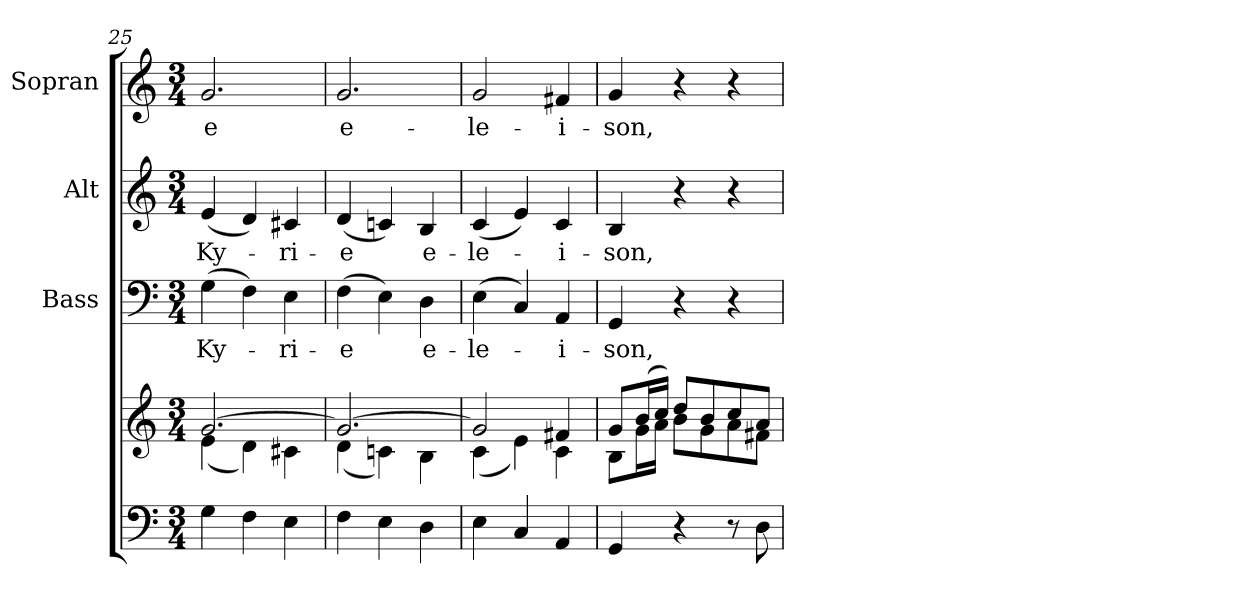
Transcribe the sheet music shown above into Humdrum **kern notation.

**kern	**kern	**kern	**text	**kern	**text	**kern	**text
*part4	*part4	*part3	*part3	*part2	*part2	*part1	*part1
*staff5	*staff4	*staff3	*staff3	*staff2	*staff2	*staff1	*staff1
*	*	*I"Bass	*	*I"Alt	*	*I"Sopran	*
*	*	*I'B.	*	*I'A.	*	*I'S.	*
*clefF4	*clefG2	*clefF4	*	*clefG2	*	*clefG2	*
*k[]	*k[]	*k[]	*	*k[]	*	*k[]	*
*C:	*C:	*C:	*	*C:	*	*C:	*
*M3/4	*M3/4	*M3/4	*	*M3/4	*	*M3/4	*
=25	=25	=25	=25	=25	=25	=25	=25
*	*^	*	*	*	*	*	*
!	!	!	!	!LO:LY:b	!	!LO:LY:b	!	!LO:LY:b
4G\	[>2.g/	(<4e\	(>4G\	Ky-	(<4e/	Ky-	2.g/	-e
4F\	.	4d\)	4F\)	.	4d/)	.	.	.
!	!	!	!	!LO:LY:b	!	!LO:LY:b	!	!
4E\	.	4c#X\	4E\	-ri-	4c#X/	-ri-	.	.
=26	=26	=26	=26	=26	=26	=26	=26	=26
!	!	!	!	!LO:LY:b	!	!LO:LY:b	!	!LO:LY:b
4F\	2.g/_	(<4d\	(>4F\	-e	(<4d/	-e	2.g/	e-
4E\	.	4cn\)	4E\)	.	4cn/)	.	.	.
!	!	!	!	!LO:LY:b	!	!LO:LY:b	!	!
4D\	.	4B\	4D\	e-	4B/	e-	.	.
=27	=27	=27	=27	=27	=27	=27	=27	=27
!	!	!	!	!LO:LY:b	!	!LO:LY:b	!	!LO:LY:b
4E\	2g/]	(<4c\	(>4E\	-le-	(<4c/	-le-	2g/	-le-
4C/	.	4e\)	4C/)	.	4e/)	.	.	.
!	!	!	!	!LO:LY:b	!	!LO:LY:b	!	!LO:LY:b
4AA/	4f#X/	4c\	4AA/	-i-	4c/	-i-	4f#X/	-i-
!!LO:PB:g=z
=28	=28	=28	=28	=28	=28	=28	=28	=28
!	!	!	!	!LO:LY:b	!	!LO:LY:b	!	!LO:LY:b
4GG/	8g/L	8B\L	4GG/	-son,	4B/	-son,	4g/	-son,
.	(>16b/L	16g\L	.	.	.	.	.	.
.	16cc/JJ)	16a\JJ	.	.	.	.	.	.
4r	8dd/L	8b\L	4r	.	4r	.	4r	.
.	8b/	8g\	.	.	.	.	.	.
8r	8cc/	8a\	4r	.	4r	.	4r	.
8D\	8a/J	8f#X\J	.	.	.	.	.	.
*	*v	*v	*	*	*	*	*	*
=	=	=	=	=	=	=	=
*-	*-	*-	*-	*-	*-	*-	*-
